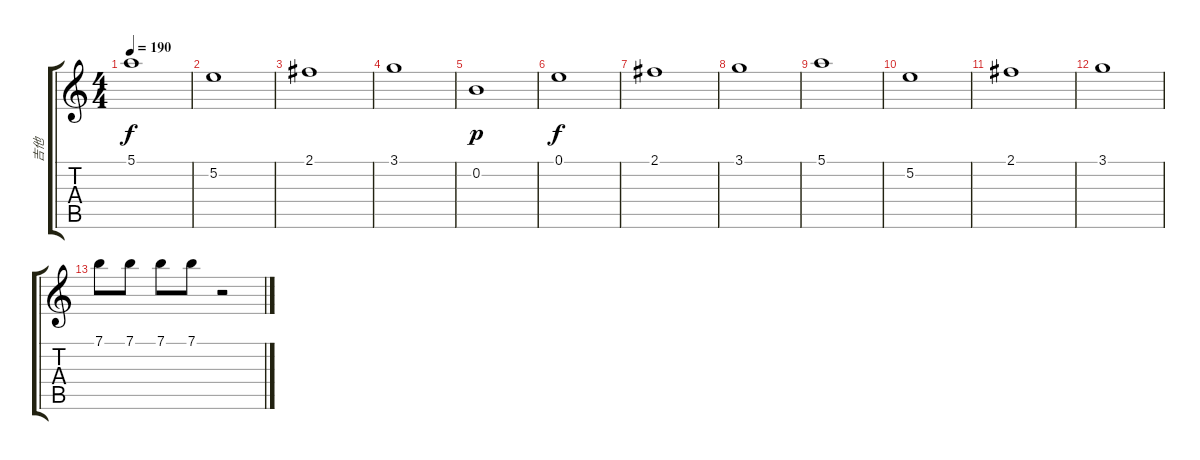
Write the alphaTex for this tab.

\track ("吉他" "吉他") {instrument overdrivenguitar}
\staff {score tabs}
\tuning (E4 B3 G3 D3 A2 E2) {hide}
\ts (4 4)
\tempo 190
\clef g2
\ks c
5.1.1{dy f} |
5.2.1 |
2.1.1 |
3.1.1 |
0.2.1{dy p} |
0.1.1{dy f} |
2.1.1 |
3.1.1 |
5.1.1 |
5.2.1 |
2.1.1 |
3.1.1 |
7.1.8 7.1.8 7.1.8 7.1.8 r.2
